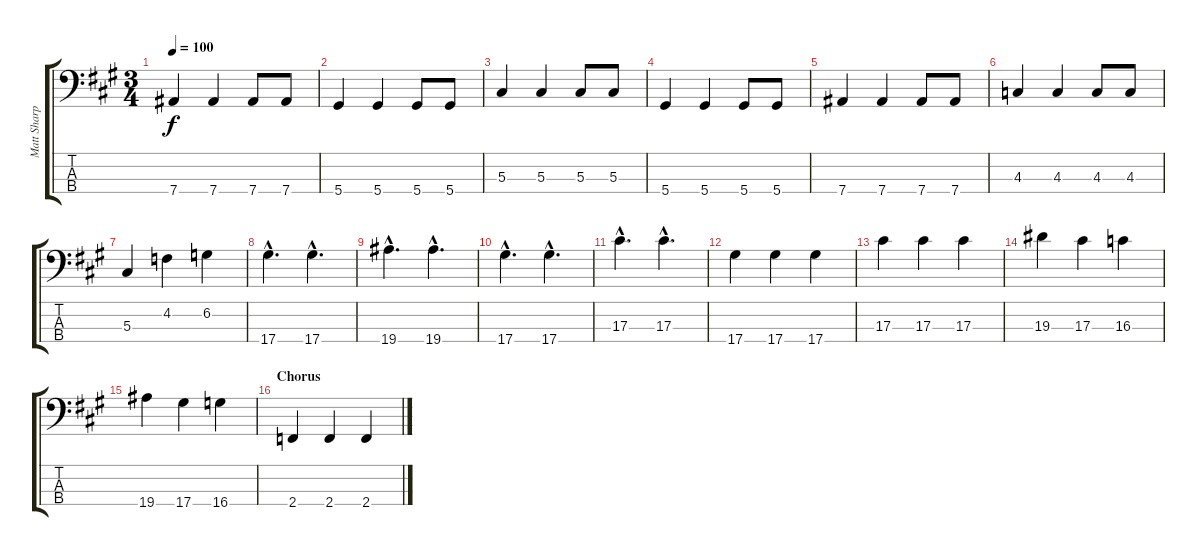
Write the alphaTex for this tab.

\track ("Matt Sharp" "Matt Sharp") {instrument electricbasspick}
\staff {score tabs}
\tuning (Gb2 Db2 Ab1 Eb1) {hide}
\ts (3 4)
\tempo 100
\clef f4
\ks a
7.4.4{dy f} 7.4.4 7.4.8 7.4.8 |
5.4.4 5.4.4 5.4.8 5.4.8 |
5.3.4 5.3.4 5.3.8 5.3.8 |
5.4.4 5.4.4 5.4.8 5.4.8 |
7.4.4 7.4.4 7.4.8 7.4.8 |
4.3.4 4.3.4 4.3.8 4.3.8 |
5.3.4 4.2.4 6.2.4 |
17.4{hac}.4{d} 17.4{hac}.4{d} |
19.4{hac}.4{d} 19.4{hac}.4{d} |
17.4{hac}.4{d} 17.4{hac}.4{d} |
17.3{hac}.4{d} 17.3{hac}.4{d} |
17.4.4 17.4.4 17.4.4 |
17.3.4 17.3.4 17.3.4 |
19.3.4 17.3.4 16.3.4 |
19.4.4 17.4.4 16.4.4 |
\section ("" "Chorus")
2.4.4 2.4.4 2.4.4
